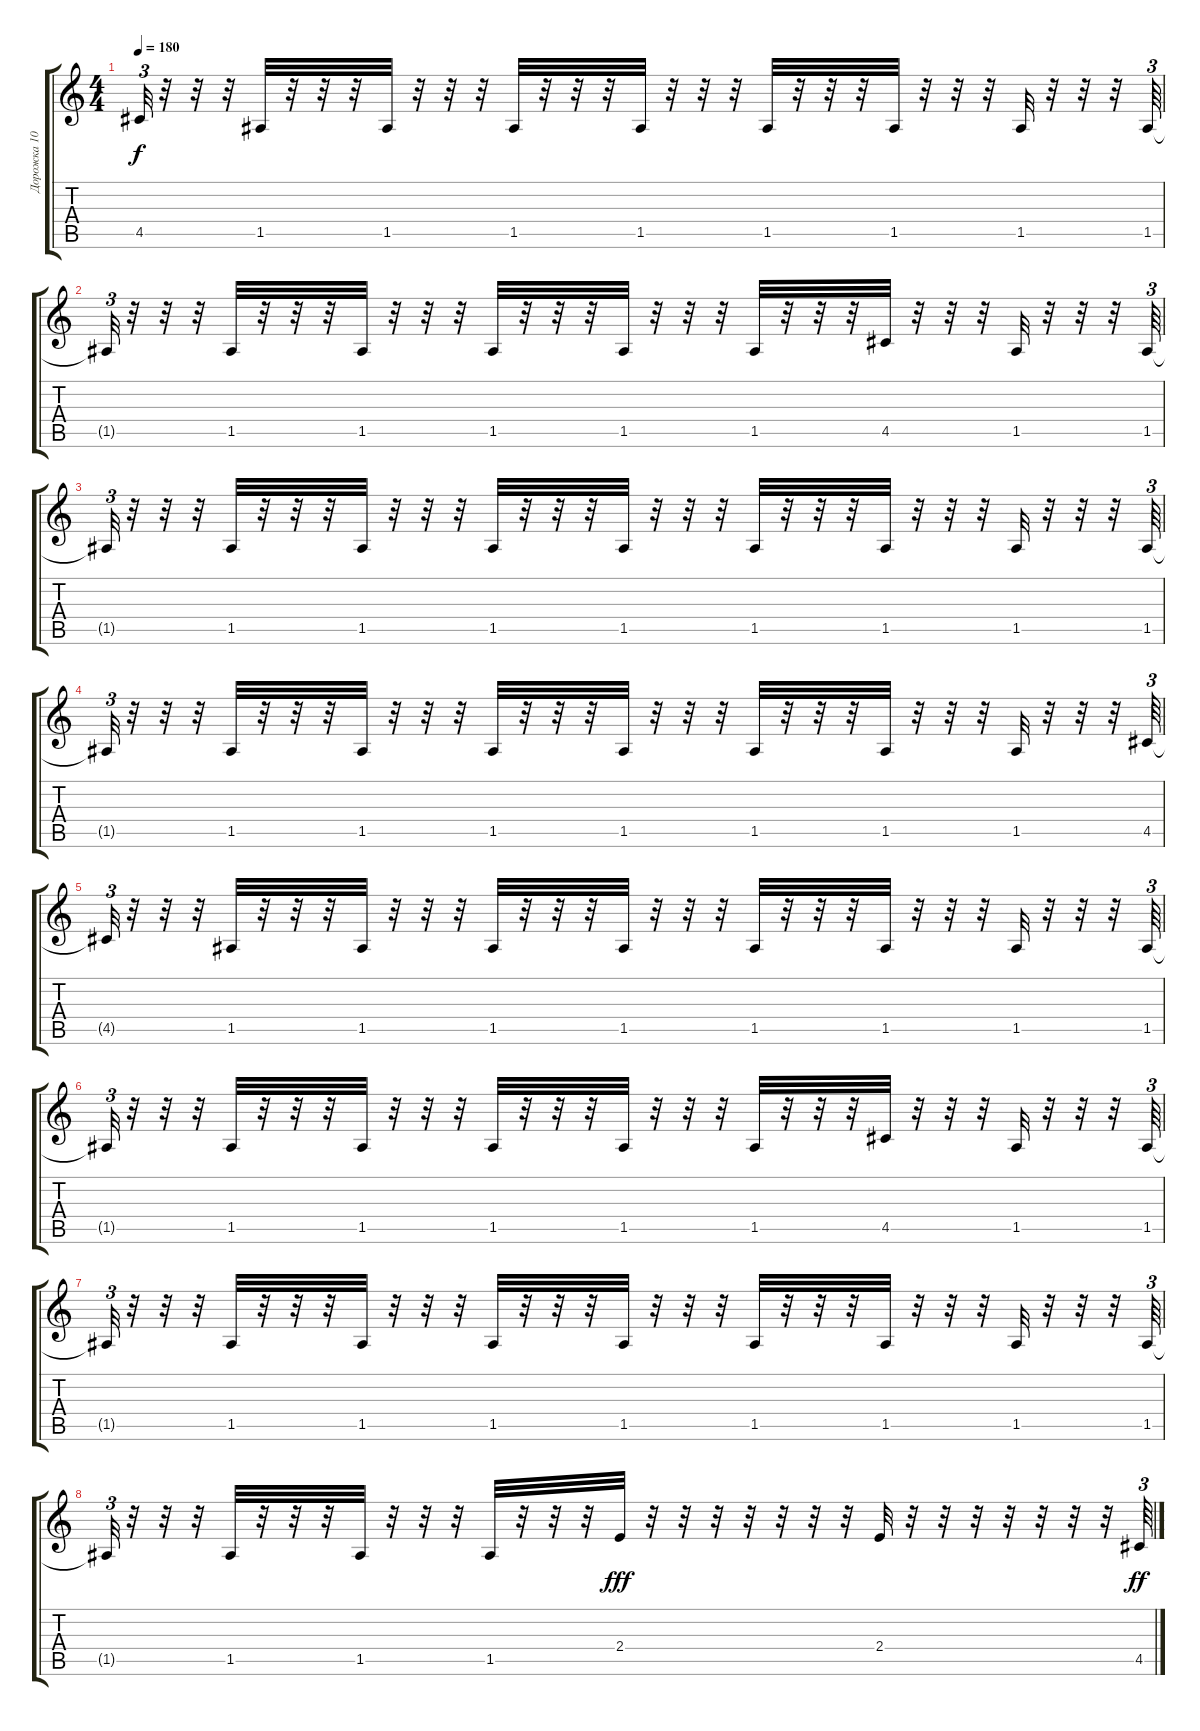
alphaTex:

\track ("Дорожка 10" "Дорожка 10") {instrument acousticguitarsteel}
\staff {score tabs}
\tuning (E4 B3 G3 D3 A2 E2) {hide}
\ts (4 4)
\tempo 180
\clef g2
\ks c
4.5{t}.32{tu (3 2) dy f} r.32 r.32 r.32 1.5.32 r.32 r.32 r.32 1.5.32 r.32 r.32 r.32 1.5.32 r.32 r.32 r.32 1.5.32 r.32 r.32 r.32 1.5.32 r.32 r.32 r.32 1.5.32 r.32 r.32 r.32 1.5.32 r.32 r.32 r.32 1.5.64{tu (3 2)} |
1.5{t}.32{tu (3 2)} r.32 r.32 r.32 1.5.32 r.32 r.32 r.32 1.5.32 r.32 r.32 r.32 1.5.32 r.32 r.32 r.32 1.5.32 r.32 r.32 r.32 1.5.32 r.32 r.32 r.32 4.5.32 r.32 r.32 r.32 1.5.32 r.32 r.32 r.32 1.5.64{tu (3 2)} |
1.5{t}.32{tu (3 2)} r.32 r.32 r.32 1.5.32 r.32 r.32 r.32 1.5.32 r.32 r.32 r.32 1.5.32 r.32 r.32 r.32 1.5.32 r.32 r.32 r.32 1.5.32 r.32 r.32 r.32 1.5.32 r.32 r.32 r.32 1.5.32 r.32 r.32 r.32 1.5.64{tu (3 2)} |
1.5{t}.32{tu (3 2)} r.32 r.32 r.32 1.5.32 r.32 r.32 r.32 1.5.32 r.32 r.32 r.32 1.5.32 r.32 r.32 r.32 1.5.32 r.32 r.32 r.32 1.5.32 r.32 r.32 r.32 1.5.32 r.32 r.32 r.32 1.5.32 r.32 r.32 r.32 4.5.64{tu (3 2)} |
4.5{t}.32{tu (3 2)} r.32 r.32 r.32 1.5.32 r.32 r.32 r.32 1.5.32 r.32 r.32 r.32 1.5.32 r.32 r.32 r.32 1.5.32 r.32 r.32 r.32 1.5.32 r.32 r.32 r.32 1.5.32 r.32 r.32 r.32 1.5.32 r.32 r.32 r.32 1.5.64{tu (3 2)} |
1.5{t}.32{tu (3 2)} r.32 r.32 r.32 1.5.32 r.32 r.32 r.32 1.5.32 r.32 r.32 r.32 1.5.32 r.32 r.32 r.32 1.5.32 r.32 r.32 r.32 1.5.32 r.32 r.32 r.32 4.5.32 r.32 r.32 r.32 1.5.32 r.32 r.32 r.32 1.5.64{tu (3 2)} |
1.5{t}.32{tu (3 2)} r.32 r.32 r.32 1.5.32 r.32 r.32 r.32 1.5.32 r.32 r.32 r.32 1.5.32 r.32 r.32 r.32 1.5.32 r.32 r.32 r.32 1.5.32 r.32 r.32 r.32 1.5.32 r.32 r.32 r.32 1.5.32 r.32 r.32 r.32 1.5.64{tu (3 2)} |
1.5{t}.32{tu (3 2)} r.32 r.32 r.32 1.5.32 r.32 r.32 r.32 1.5.32 r.32 r.32 r.32 1.5.32 r.32 r.32 r.32 2.4.32{dy fff} r.32 r.32 r.32 r.32 r.32 r.32 r.32 2.4.32 r.32 r.32 r.32 r.32 r.32 r.32 r.32 4.5.64{tu (3 2) dy ff}
